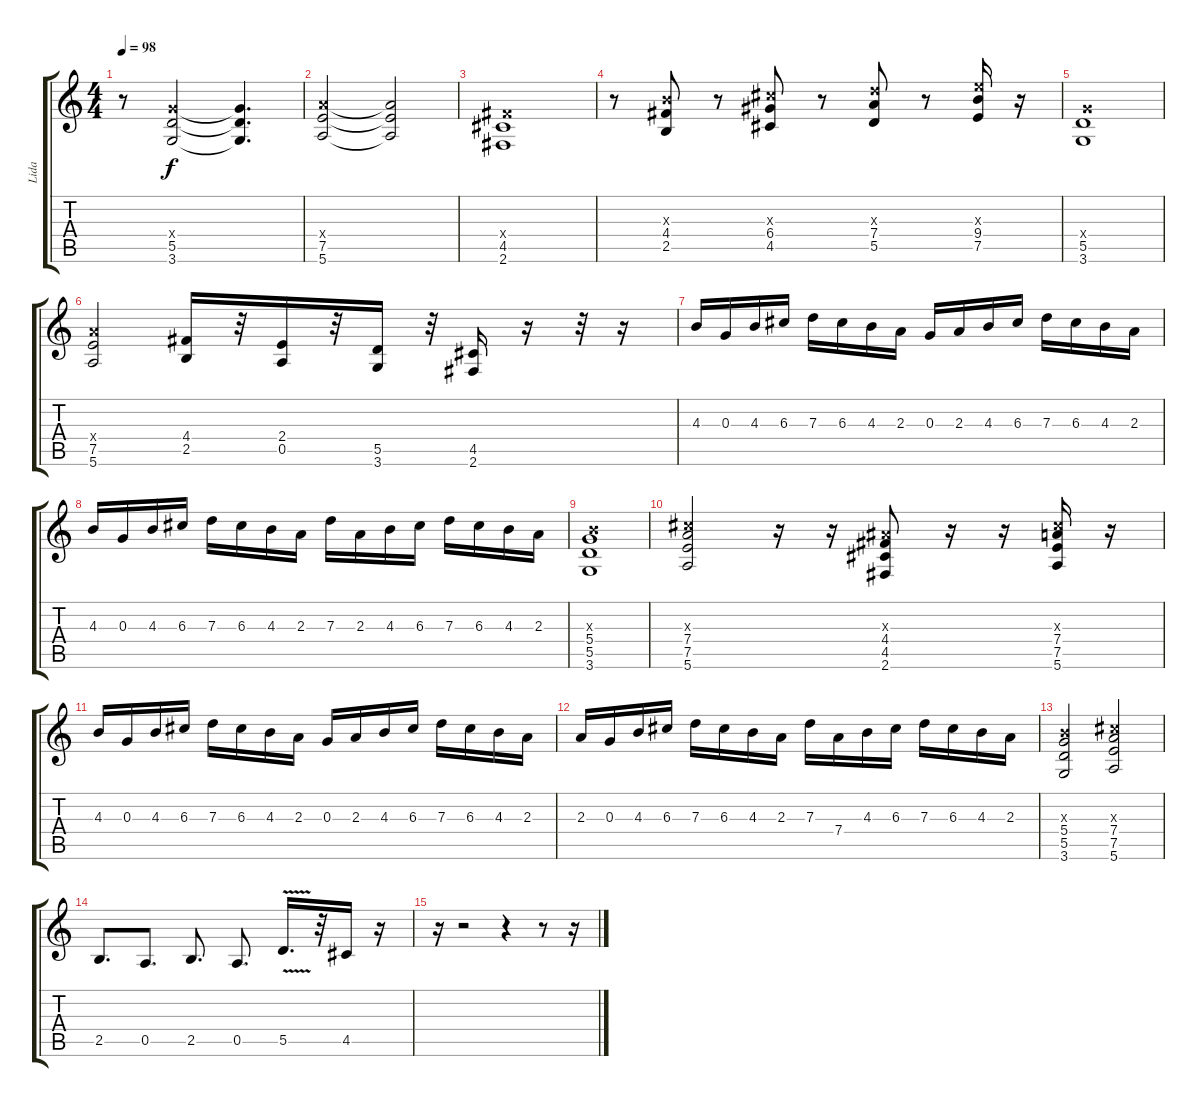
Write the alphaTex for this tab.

\track ("Lida" "Lida") {instrument distortionguitar}
\staff {score tabs}
\tuning (E4 B3 G3 D3 A2 E2) {hide}
\ts (4 4)
\tempo 98
\clef g2
\ks c
r.8{dy f} (5.4{x} 5.5 3.6).2 (5.4{t} 5.5{t} 3.6{t}).4{d} |
(7.4{x} 7.5 5.6).2 (7.4{t} 7.5{t} 5.6{t}).2 |
(4.4{x} 4.5 2.6).1 |
r.8 (4.3{x} 4.4 2.5).8 r.8 (6.3{x} 6.4 4.5).8 r.8 (7.3{x} 7.4 5.5).8 r.8 (9.3{x} 9.4 7.5).16 r.16 |
(5.4{x} 5.5 3.6).1 |
(7.4{x} 7.5 5.6).2 (4.4 2.5).16 r.32 (2.4 0.5).16 r.32 (5.5 3.6).16 r.32 (4.5 2.6).16 r.16 r.32 r.16 |
4.3.16 0.3.16 4.3.16 6.3.16 7.3.16 6.3.16 4.3.16 2.3.16 0.3.16 2.3.16 4.3.16 6.3.16 7.3.16 6.3.16 4.3.16 2.3.16 |
4.3.16 0.3.16 4.3.16 6.3.16 7.3.16 6.3.16 4.3.16 2.3.16 7.3.16 2.3.16 4.3.16 6.3.16 7.3.16 6.3.16 4.3.16 2.3.16 |
(4.3{x} 5.4 5.5 3.6).1 |
(6.3{x} 7.4 7.5 5.6).2 r.16 r.16 (3.3{x} 4.4 4.5 2.6).8 r.16 r.16 (6.3{x} 7.4 7.5 5.6).16 r.16 |
4.3.16 0.3.16 4.3.16 6.3.16 7.3.16 6.3.16 4.3.16 2.3.16 0.3.16 2.3.16 4.3.16 6.3.16 7.3.16 6.3.16 4.3.16 2.3.16 |
2.3.16 0.3.16 4.3.16 6.3.16 7.3.16 6.3.16 4.3.16 2.3.16 7.3.16 7.4.16 4.3.16 6.3.16 7.3.16 6.3.16 4.3.16 2.3.16 |
(4.3{x} 5.4 5.5 3.6).2 (6.3{x} 7.4 7.5 5.6).2 |
2.5.8{d} 0.5.8{d} 2.5.8{d} 0.5.8{d} 5.5{v}.16{d} r.32 4.5.16 r.16 |
r.16 r.2 r.4 r.8 r.16
